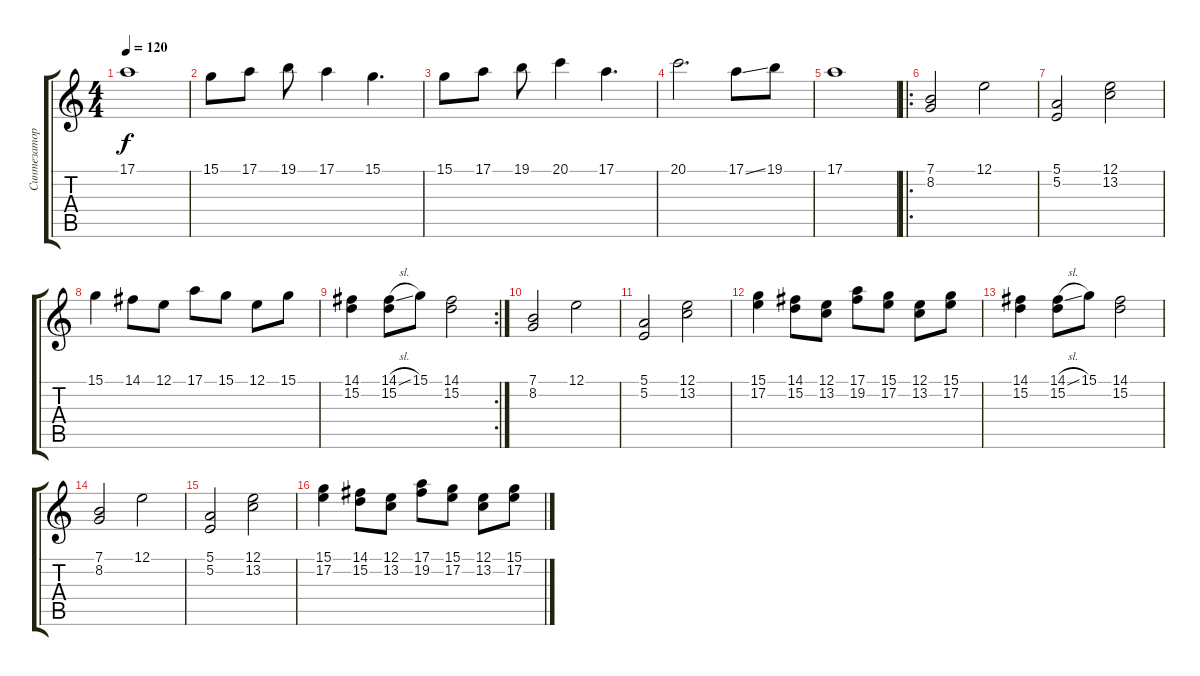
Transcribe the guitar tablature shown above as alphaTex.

\track ("Синтезатор" "Синтезатор") {instrument stringensemble1}
\staff {score tabs}
\tuning (E4 B3 G3 D3 A2 E2) {hide}
\ts (4 4)
\tempo 120
\clef g2
\ks c
17.1.1{dy f} |
15.1.8 17.1.8 19.1.8 17.1.4 15.1.4{d} |
15.1.8 17.1.8 19.1.8 20.1.4 17.1.4{d} |
20.1.2{d} 17.1{ss}.8 19.1.8 |
17.1.1 |
\ro
(7.1 8.2).2 12.1.2 |
(5.1 5.2).2 (12.1 13.2).2 |
15.1.4 14.1.8 12.1.8 17.1.8 15.1.8 12.1.8 15.1.8 |
\rc 2
(14.1 15.2).4 (14.1{sl} 15.2).8 15.1.8 (14.1 15.2).2 |
(7.1 8.2).2 12.1.2 |
(5.1 5.2).2 (12.1 13.2).2 |
(15.1 17.2).4 (14.1 15.2).8 (12.1 13.2).8 (17.1 19.2).8 (15.1 17.2).8 (12.1 13.2).8 (15.1 17.2).8 |
(14.1 15.2).4 (14.1{sl} 15.2).8 15.1.8 (14.1 15.2).2 |
(7.1 8.2).2 12.1.2 |
(5.1 5.2).2 (12.1 13.2).2 |
(15.1 17.2).4 (14.1 15.2).8 (12.1 13.2).8 (17.1 19.2).8 (15.1 17.2).8 (12.1 13.2).8 (15.1 17.2).8
